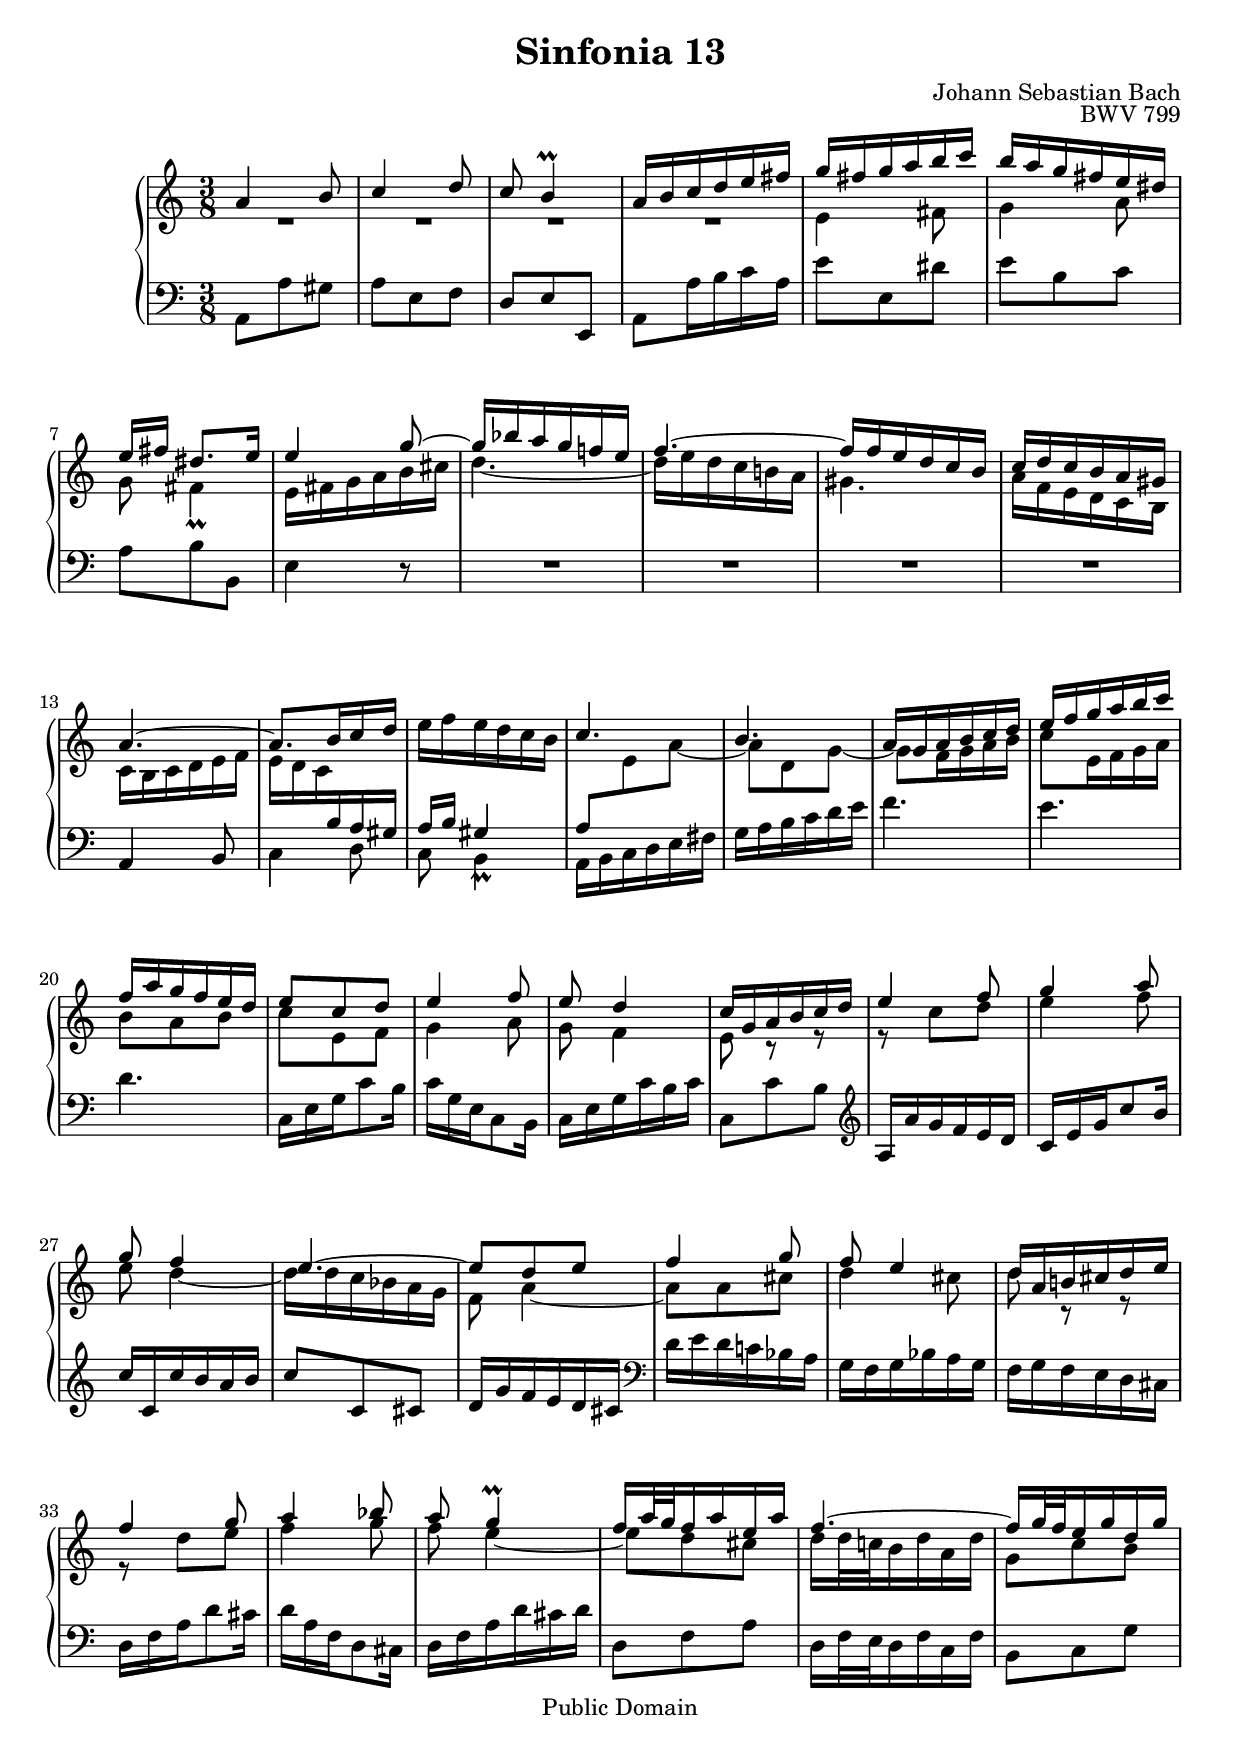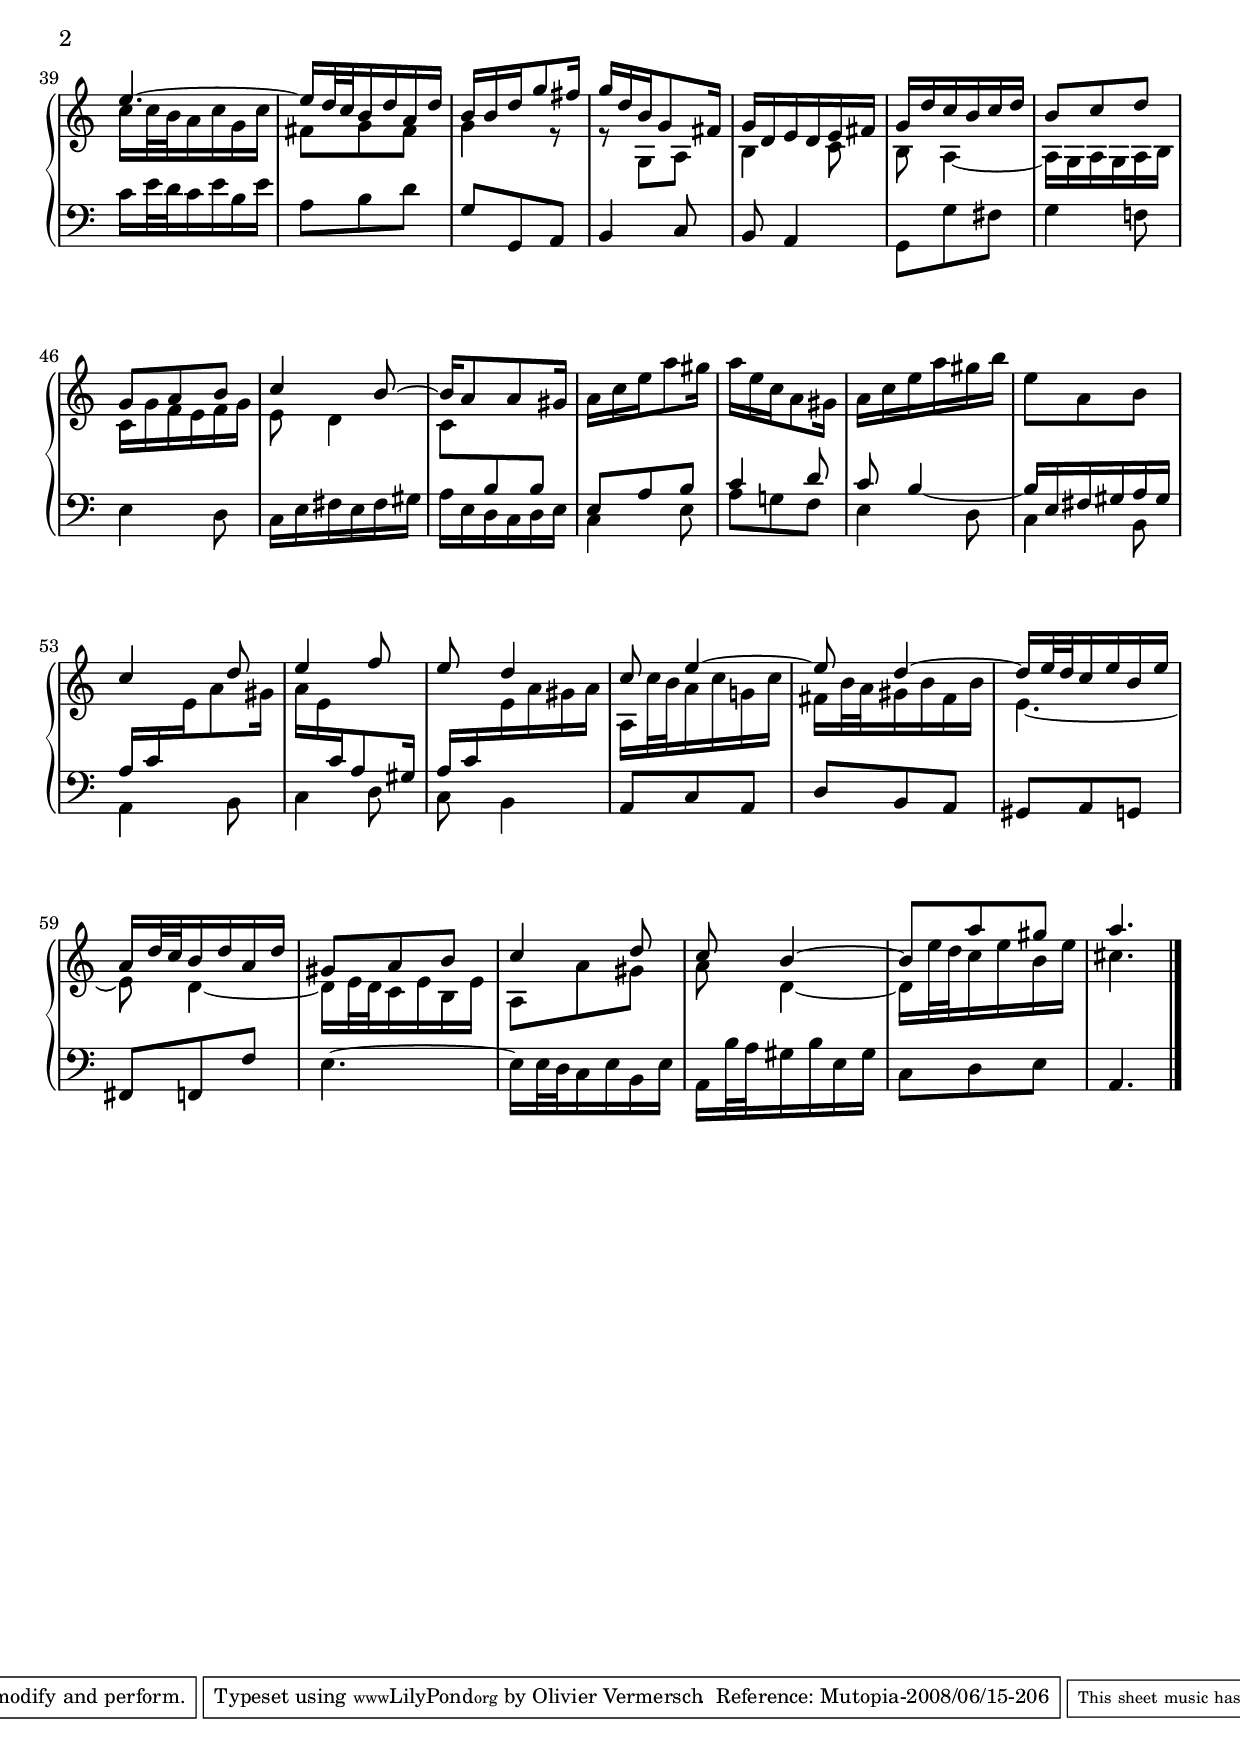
#(set-global-staff-size 20)

\header {
  title = "Sinfonia 13" 
  composer = "Johann Sebastian Bach"
  opus = "BWV 799"
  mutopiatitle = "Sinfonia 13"
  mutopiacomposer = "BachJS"
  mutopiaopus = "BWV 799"
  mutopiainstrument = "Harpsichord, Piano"
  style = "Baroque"
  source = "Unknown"
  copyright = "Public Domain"
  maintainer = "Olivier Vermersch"
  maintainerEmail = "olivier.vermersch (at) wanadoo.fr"
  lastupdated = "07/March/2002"

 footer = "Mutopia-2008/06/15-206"
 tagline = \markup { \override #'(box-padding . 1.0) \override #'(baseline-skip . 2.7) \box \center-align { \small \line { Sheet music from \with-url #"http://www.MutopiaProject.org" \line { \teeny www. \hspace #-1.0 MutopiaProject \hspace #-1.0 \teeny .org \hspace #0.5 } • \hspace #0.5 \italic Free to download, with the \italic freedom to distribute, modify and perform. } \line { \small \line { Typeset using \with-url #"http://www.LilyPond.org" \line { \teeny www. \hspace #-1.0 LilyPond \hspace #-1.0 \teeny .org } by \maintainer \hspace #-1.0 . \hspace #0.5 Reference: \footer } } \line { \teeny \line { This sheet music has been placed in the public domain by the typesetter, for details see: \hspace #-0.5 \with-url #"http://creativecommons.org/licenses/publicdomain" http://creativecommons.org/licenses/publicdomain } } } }
}

\version "2.11.46"

%
% a few macros for fine tuning
%

% force direction of tie
tu = \tieUp
td = \tieDown
tb = \tieNeutral


% explicit staff change 
su = { \change Staff = up}
sd = { \change Staff = down}


% force number of beams on left and right of the note
lbeamoff = \set stemLeftBeamCount = # 0
lbeamone = \set stemLeftBeamCount = # 1
lbeamtwo = \set stemLeftBeamCount = # 2
lbeamthree = \set stemLeftBeamCount = # 3
lbeamfour = \set stemLeftBeamCount = # 4
lbeamfive = \set stemLeftBeamCount = # 5

rbeamoff = \set stemRightBeamCount = # 0
rbeamone = \set stemRightBeamCount = # 1
rbeamtwo = \set stemRightBeamCount = # 2
rbeamthree = \set stemRightBeamCount = # 3
rbeamfour = \set stemRightBeamCount = # 4
rbeamfive = \set stemRightBeamCount = # 5

% tuning the grace notes
grstem = \override Grace.Stem   #'stroke-style = #'()

% typeset on/off
typeskip = \set Score.skipTypesetting = ##t
typenoskip = \set Score.skipTypesetting = ##f


melone =  \relative c'' {
  % bars 1-6
  a4 b8 |
  c4 d8 |
  c8 b4\prall |
  a16 b c d e fis |
  g fis g a b c |
  b a g fis e dis |

  % bars 7-12
   e[ fis]  dis8.[ e16] |
  e4 g8 ~ |
  g16 bes a g f! e |
  f4. ~ |
  f16 f e d c b |
  c d c b a gis |

  % bars 13-18
  a4. ~ |
  a8. \lbeamone \rbeamtwo b16 \lbeamtwo c d |
  \stemDown e f e d c b \stemUp |
  c4. |
  b |
  a16 g a b c d |

  % bars 19-24
  e f g a b c |
  f, a g f e d |
  e8 c d |
  e4 f8 |
  e8 d4 |
  c16 g a b c d |

  % bars 25-30
  e4 f8 |
  g4 a8 |
  g8 f4 |
  e4. ~ |
  e8 d e |
  f4 g8 |

  % bars 31-36
  f8 e4 |
  d16 a b! cis d e |
  f4 g8 |
  a4 bes8 |
  a g4\prall |
  f16 a32 g f16 a e a |

  % bars 37-41
  f4. ~ |
  f16 g32 f e16 g d g |
  e4. ~ |
  e16 d32 c b16 d a d |
  b \rbeamtwo b \lbeamtwo \rbeamone d g8 fis16 |

  % bars 42-47
  g16 \rbeamtwo d \lbeamtwo \rbeamone b g8 fis16 |
  g d e d e fis |
  g d' c b c d |
  b8 c d |
  g, a b |
  c4 b8 ~ |

  % bars 48-53
  b16 a8 a gis16 |
  \stemDown a \rbeamtwo c \lbeamtwo \rbeamone e a8 gis16 |
  a \rbeamtwo e \lbeamtwo \rbeamone c a8 gis16 |
  a c e a gis b |
  e,8 a, b |
  \stemUp c4 d8 |
  
  % bars 54-58
  e4 f8 |
  e8 d4 |
  c8 e4 ~ |
  e8 d4 ~ |
  d16 e32 d c16 e b e |

  % bars 59-64
  a, d32 c b16 d a d |
  gis,8 a b |
  c4 d8 |
  c8 b4 ~ |
  b8 a' gis |
  a4. \bar "|."
}

meltwo =  \relative c' {
  % bars 1-6
  R4. |
  R4. |
  R4. |
  R4. |
  e4 fis8 |
  g4 a8 |

  % bars 7-12
  g fis4_\prall |
  e16 fis g a b cis |
  d4. ~ |
  d16 e d c b! a |
  gis4. |
  a16 f e d c b |
  
  % bars 13-18
  c b c d e f |
  e d c \sd \stemUp b a gis |
  a b gis4\prall |
  a8 \su \stemDown e' a ~ |
  a d, g ~ |
  g f16 g a b |

  % bars 19-24
  c8 e,16 f g a |
  b8 a b |
  c e, f |
  g4 a8 |
  g8 f4 |
  e8 r r |

  % bars 25-30 
  r c' d |
  e4 f8 |
  e8 d4 ~ |
  d16 d c bes a g |
  f8 a4 ~ |
  a8 a cis |

  % bars 31-36
  d4 cis8 |
  d8 r r |
  r d e |
  f4 g8 |
  f e4 ~ |
  e8 d cis |

  % bars 37-41
  d16 d32 c! b16 d a d |
  g,8 c b |
  c16 c32 b a16 c g c |
  fis,8 g fis |
  g4 r8 |

  % bars 42-47
  r g, a |
  b4 c8 |
  b a4 ~ |
  a16 g a g a b |
  c g' f e f g |
  e8 d4 |

  % bars 48-53
  c8 \sd \stemUp b b |
  e, a b |
  c4 d8 |
  c b4 ~ |
  b16 e, fis gis a gis |
  a \rbeamtwo c \su \stemDown \lbeamtwo \rbeamone e a8 gis16 |

  % bars 54-58
  a \rbeamtwo e \sd \stemUp \lbeamtwo \rbeamone c a8 gis16 |
  a c \su \stemDown e a gis a |
  a, c'32 b a16 c g! c |
  fis, b32 a gis16 b fis b |
  e,4. ~ |

  % bars 59-64 
  e8 d4 ~ |
  d16 e32 d c16 e b e |
  a,8 a' gis |
  a8 d,4 ~ |
  d16 e'32 d c16 e b e |
  cis4. \bar "|."
}

melthree =  \relative c {
  % bars 1-6
  a8 a' gis |
  a e f |
  \stemUp d e e, \stemDown |
  a a'16 b c a |
  e'8 e, dis' |
  e b c |

  % bars 7-12
  a b b, |
  e4 r8 |
  R4. |
  R4. |
  R4. |
  R4. |

  % bars 13-18
  \stemUp a,4 b8 \stemDown |
  c4 d8 |
  c8 b4 |
  a16 b c d e fis |
  g a b c d e |
  f4. |

  % bars 19-24
  e |
  d |
  c,16 \rbeamtwo e \lbeamtwo \rbeamone g c8 b16 |
  c \rbeamtwo g \lbeamtwo \rbeamone e c8 b16 |
  c e g c b c |
  c,8 c' b \clef G \stemUp |

  % bars 25-30
  a16 a' g f e d |
  c \rbeamtwo e \lbeamtwo \rbeamone g c8 b16 |
  c c, c' b a b |
  c8 c, cis |
  d16 g f e d cis \clef F \stemDown |
  d e d c! bes a |

  % bars 31-36
  g f g bes a g |
  f g f e d cis |
  d \rbeamtwo f \lbeamtwo \rbeamone a d8 cis16 |
  d \rbeamtwo a \lbeamtwo \rbeamone f d8 cis16 |
  d f a d cis d |
  d,8 f a |

  % bars 37-41
  d,16 f32 e d16 f c f |
  b,8 c g' |
  c16 e32 d c16 e b e |
  a,8 b d |
  \stemUp g, g, a |

  % bars 42-47
  b4 c8 |
  b8 a4 |
  \stemDown g8 g' fis |
  g4 f!8 |
  e4 d8 |
  c16 e fis e fis gis |

  % bars 48-53
  a e d c d e |
  c4 e8 |
  a g! f |
  e4 d8 |
  c4 b8 |
  a4 b8 |

  % bars 54-58
  c4 d8 |
  c8 b4 |
  \stemUp a8 c a |
  d b a |
  gis a g |

  % bars 59-64
  fis f f' |
  \stemDown e4. ~ |
  e16 e32 d c16 e b e |
  a, b'32 a gis16 b e, gis |
  c,8 d e |
  \stemUp a,4. \bar "|."
}


\score {
\context PianoStaff

<<
  \context Staff = "up"   <<
    \time 3/8 \key a \minor \clef G 
    \context Voice = VA { \voiceOne \melone }
    \context Voice = VB { \voiceTwo \meltwo }>>

  \context Staff = "down" <<
    \time 3/8 \key a \minor \clef F \melthree>>
>>

  \midi {
    \context {
      \Score
      tempoWholesPerMinute = #(ly:make-moment 55 4)
      }
    }


\layout {}
}
